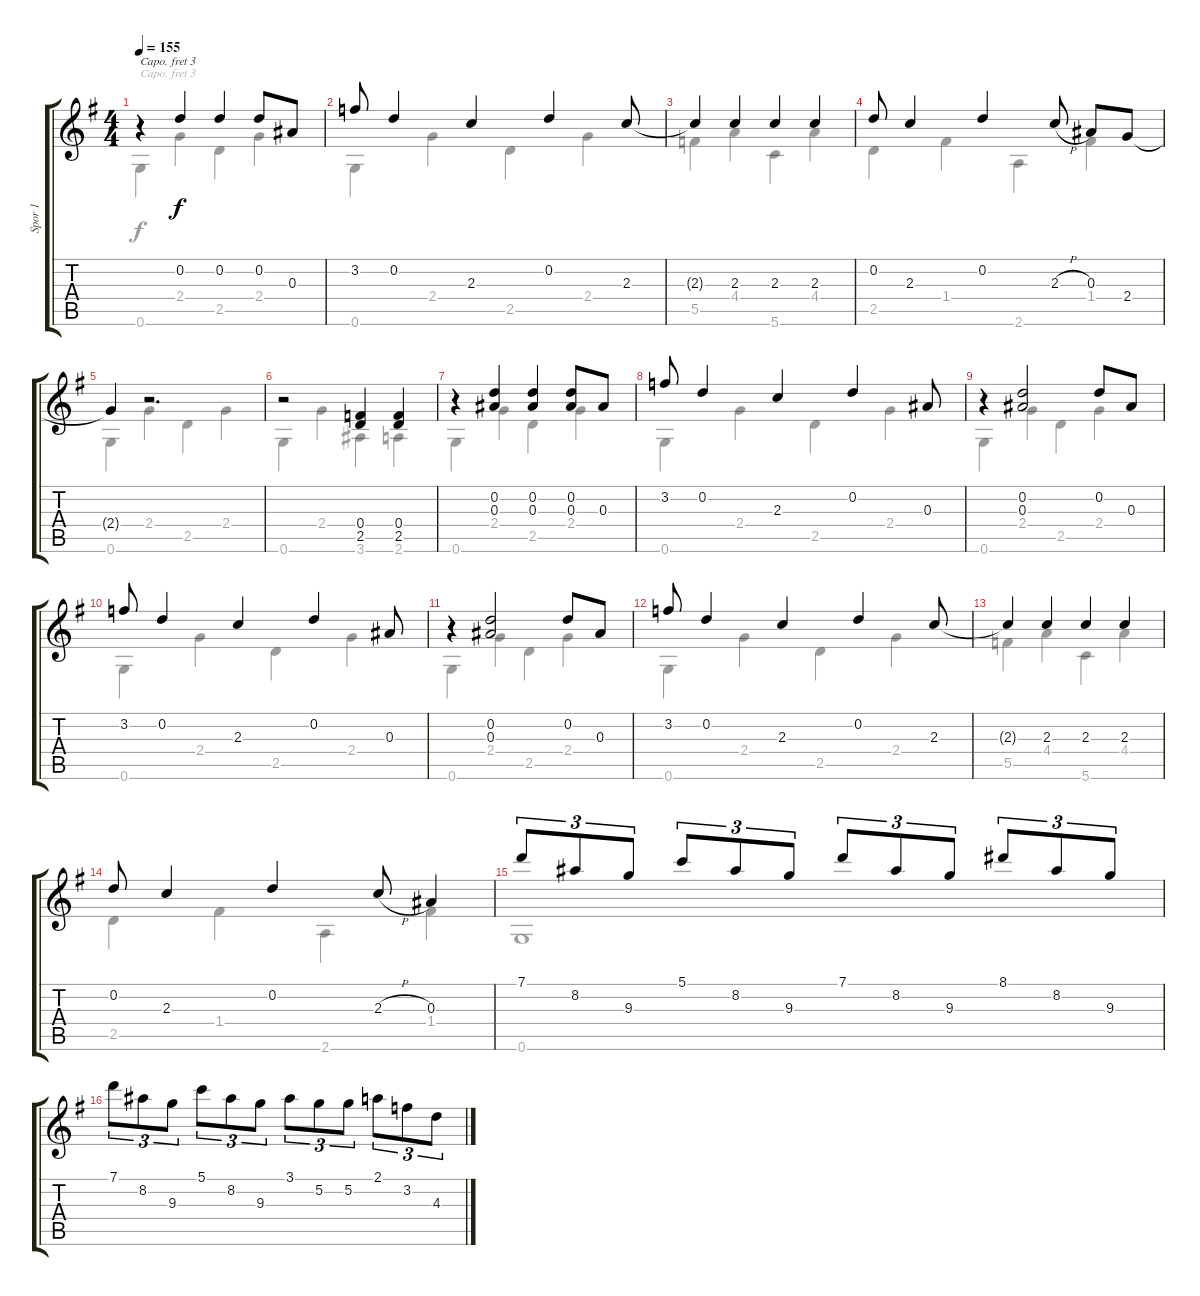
\track ("Spor 1" "Spor 1") {instrument acousticguitarsteel}
\staff {score tabs}
\capo 3
\tuning (E4 B3 G3 D3 A2 E2) {hide}
\voice
\ts (4 4)
\tempo 155
\clef g2
\ks eminor
r.4{dy f} 0.2.4 0.2.4 0.2.8 0.3.8 |
3.2.8 0.2.4 2.3.4 0.2.4 2.3.8 |
2.3{t}.4 2.3.4 2.3.4 2.3.4 |
0.2.8 2.3.4 0.2.4 2.3{h}.8 0.3.8 2.4.8 |
2.4{t}.4 r.2{d} |
r.2 (0.4 2.5).4 (0.4 2.5).4 |
r.4 (0.2 0.3).4 (0.2 0.3).4 (0.2 0.3).8 0.3.8 |
3.2.8 0.2.4 2.3.4 0.2.4 0.3.8 |
r.4 (0.2 0.3).2 0.2.8 0.3.8 |
3.2.8 0.2.4 2.3.4 0.2.4 0.3.8 |
r.4 (0.2 0.3).2 0.2.8 0.3.8 |
3.2.8 0.2.4 2.3.4 0.2.4 2.3.8 |
2.3{t}.4 2.3.4 2.3.4 2.3.4 |
0.2.8 2.3.4 0.2.4 2.3{h}.8 0.3.4 |
7.1.8{tu (3 2)} 8.2.8{tu (3 2)} 9.3.8{tu (3 2)} 5.1.8{tu (3 2)} 8.2.8{tu (3 2)} 9.3.8{tu (3 2)} 7.1.8{tu (3 2)} 8.2.8{tu (3 2)} 9.3.8{tu (3 2)} 8.1.8{tu (3 2)} 8.2.8{tu (3 2)} 9.3.8{tu (3 2)} |
7.1.8{tu (3 2)} 8.2.8{tu (3 2)} 9.3.8{tu (3 2)} 5.1.8{tu (3 2)} 8.2.8{tu (3 2)} 9.3.8{tu (3 2)} 3.1.8{tu (3 2)} 5.2.8{tu (3 2)} 5.2.8{tu (3 2)} 2.1.8{tu (3 2)} 3.2.8{tu (3 2)} 4.3.8{tu (3 2)}
\voice
\clef g2
\ottava regular
\simile none
\ks eminor
0.6.4{dy f} 2.4.4 2.5.4 2.4.4 |
0.6.4 2.4.4 2.5.4 2.4.4 |
5.5.4 4.4.4 5.6.4 4.4.4 |
2.5.4 1.4.4 2.6.4 1.4.4 |
0.6.4 2.4.4 2.5.4 2.4.4 |
0.6.4 2.4.4 3.6.4 2.6.4 |
0.6.4 2.4.4 2.5.4 2.4.4 |
0.6.4 2.4.4 2.5.4 2.4.4 |
0.6.4 2.4.4 2.5.4 2.4.4 |
0.6.4 2.4.4 2.5.4 2.4.4 |
0.6.4 2.4.4 2.5.4 2.4.4 |
0.6.4 2.4.4 2.5.4 2.4.4 |
5.5.4 4.4.4 5.6.4 4.4.4 |
2.5.4 1.4.4 2.6.4 1.4.4 |
0.6.1 |
